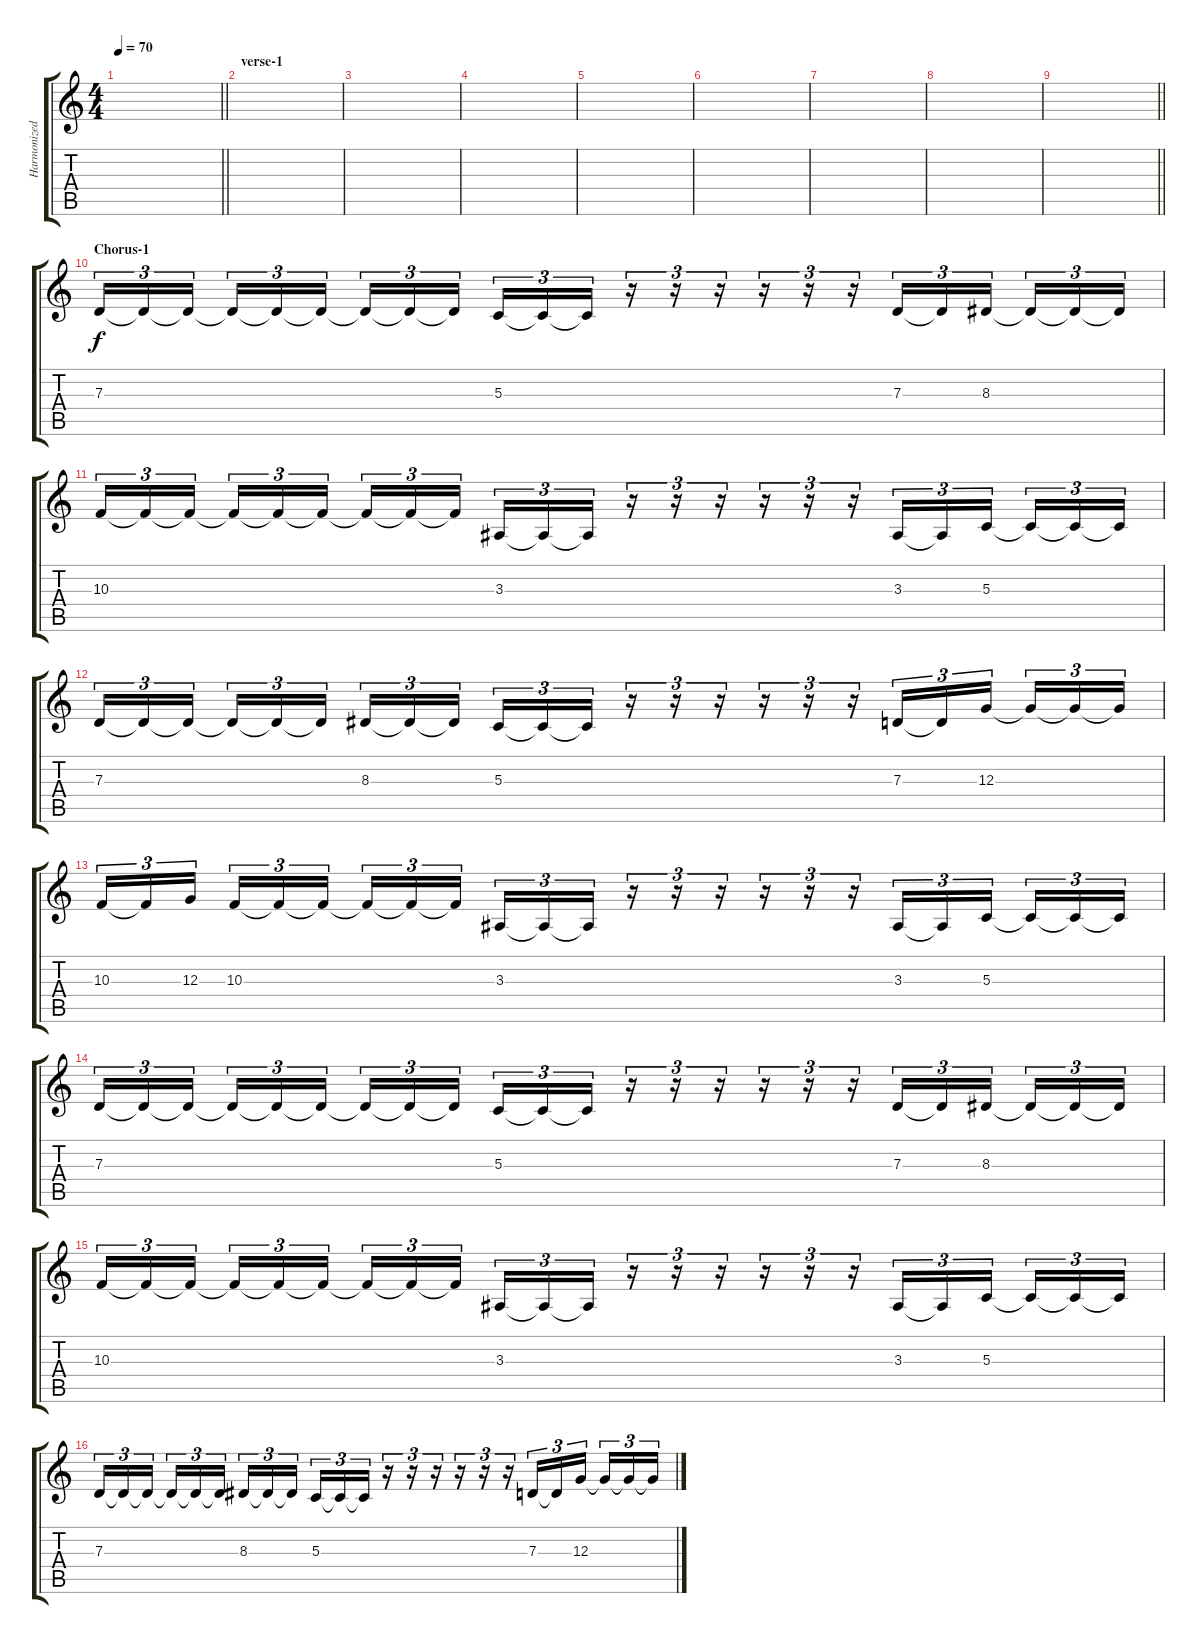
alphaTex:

\track ("Harmonized Vocals" "Harmonized") {instrument lead6voice}
\staff {score tabs}
\tuning (E4 B3 G3 D3 A2 E2) {hide}
\ts (4 4)
\tempo 70
\clef g2
\barLineRight lightlight
\ks c
|
\section ("" "verse-1")
|
|
|
|
|
|
|
\barLineRight lightlight
|
\section ("" "Chorus-1")
7.3.16{tu (3 2)} 7.3{t}.16{tu (3 2)} 7.3{t}.16{tu (3 2)} 7.3{t}.16{tu (3 2)} 7.3{t}.16{tu (3 2)} 7.3{t}.16{tu (3 2)} 7.3{t}.16{tu (3 2)} 7.3{t}.16{tu (3 2)} 7.3{t}.16{tu (3 2)} 5.3.16{tu (3 2)} 5.3{t}.16{tu (3 2)} 5.3{t}.16{tu (3 2)} r.16{tu (3 2)} r.16{tu (3 2)} r.16{tu (3 2)} r.16{tu (3 2)} r.16{tu (3 2)} r.16{tu (3 2)} 7.3.16{tu (3 2)} 7.3{t}.16{tu (3 2)} 8.3.16{tu (3 2)} 8.3{t}.16{tu (3 2)} 8.3{t}.16{tu (3 2)} 8.3{t}.16{tu (3 2)} |
10.3.16{tu (3 2)} 10.3{t}.16{tu (3 2)} 10.3{t}.16{tu (3 2)} 10.3{t}.16{tu (3 2)} 10.3{t}.16{tu (3 2)} 10.3{t}.16{tu (3 2)} 10.3{t}.16{tu (3 2)} 10.3{t}.16{tu (3 2)} 10.3{t}.16{tu (3 2)} 3.3.16{tu (3 2)} 3.3{t}.16{tu (3 2)} 3.3{t}.16{tu (3 2)} r.16{tu (3 2)} r.16{tu (3 2)} r.16{tu (3 2)} r.16{tu (3 2)} r.16{tu (3 2)} r.16{tu (3 2)} 3.3.16{tu (3 2)} 3.3{t}.16{tu (3 2)} 5.3.16{tu (3 2)} 5.3{t}.16{tu (3 2)} 5.3{t}.16{tu (3 2)} 5.3{t}.16{tu (3 2)} |
7.3.16{tu (3 2)} 7.3{t}.16{tu (3 2)} 7.3{t}.16{tu (3 2)} 7.3{t}.16{tu (3 2)} 7.3{t}.16{tu (3 2)} 7.3{t}.16{tu (3 2)} 8.3.16{tu (3 2)} 8.3{t}.16{tu (3 2)} 8.3{t}.16{tu (3 2)} 5.3.16{tu (3 2)} 5.3{t}.16{tu (3 2)} 5.3{t}.16{tu (3 2)} r.16{tu (3 2)} r.16{tu (3 2)} r.16{tu (3 2)} r.16{tu (3 2)} r.16{tu (3 2)} r.16{tu (3 2)} 7.3.16{tu (3 2)} 7.3{t}.16{tu (3 2)} 12.3.16{tu (3 2)} 12.3{t}.16{tu (3 2)} 12.3{t}.16{tu (3 2)} 12.3{t}.16{tu (3 2)} |
10.3.16{tu (3 2)} 10.3{t}.16{tu (3 2)} 12.3.16{tu (3 2)} 10.3.16{tu (3 2)} 10.3{t}.16{tu (3 2)} 10.3{t}.16{tu (3 2)} 10.3{t}.16{tu (3 2)} 10.3{t}.16{tu (3 2)} 10.3{t}.16{tu (3 2)} 3.3.16{tu (3 2)} 3.3{t}.16{tu (3 2)} 3.3{t}.16{tu (3 2)} r.16{tu (3 2)} r.16{tu (3 2)} r.16{tu (3 2)} r.16{tu (3 2)} r.16{tu (3 2)} r.16{tu (3 2)} 3.3.16{tu (3 2)} 3.3{t}.16{tu (3 2)} 5.3.16{tu (3 2)} 5.3{t}.16{tu (3 2)} 5.3{t}.16{tu (3 2)} 5.3{t}.16{tu (3 2)} |
7.3.16{tu (3 2)} 7.3{t}.16{tu (3 2)} 7.3{t}.16{tu (3 2)} 7.3{t}.16{tu (3 2)} 7.3{t}.16{tu (3 2)} 7.3{t}.16{tu (3 2)} 7.3{t}.16{tu (3 2)} 7.3{t}.16{tu (3 2)} 7.3{t}.16{tu (3 2)} 5.3.16{tu (3 2)} 5.3{t}.16{tu (3 2)} 5.3{t}.16{tu (3 2)} r.16{tu (3 2)} r.16{tu (3 2)} r.16{tu (3 2)} r.16{tu (3 2)} r.16{tu (3 2)} r.16{tu (3 2)} 7.3.16{tu (3 2)} 7.3{t}.16{tu (3 2)} 8.3.16{tu (3 2)} 8.3{t}.16{tu (3 2)} 8.3{t}.16{tu (3 2)} 8.3{t}.16{tu (3 2)} |
10.3.16{tu (3 2)} 10.3{t}.16{tu (3 2)} 10.3{t}.16{tu (3 2)} 10.3{t}.16{tu (3 2)} 10.3{t}.16{tu (3 2)} 10.3{t}.16{tu (3 2)} 10.3{t}.16{tu (3 2)} 10.3{t}.16{tu (3 2)} 10.3{t}.16{tu (3 2)} 3.3.16{tu (3 2)} 3.3{t}.16{tu (3 2)} 3.3{t}.16{tu (3 2)} r.16{tu (3 2)} r.16{tu (3 2)} r.16{tu (3 2)} r.16{tu (3 2)} r.16{tu (3 2)} r.16{tu (3 2)} 3.3.16{tu (3 2)} 3.3{t}.16{tu (3 2)} 5.3.16{tu (3 2)} 5.3{t}.16{tu (3 2)} 5.3{t}.16{tu (3 2)} 5.3{t}.16{tu (3 2)} |
7.3.16{tu (3 2)} 7.3{t}.16{tu (3 2)} 7.3{t}.16{tu (3 2)} 7.3{t}.16{tu (3 2)} 7.3{t}.16{tu (3 2)} 7.3{t}.16{tu (3 2)} 8.3.16{tu (3 2)} 8.3{t}.16{tu (3 2)} 8.3{t}.16{tu (3 2)} 5.3.16{tu (3 2)} 5.3{t}.16{tu (3 2)} 5.3{t}.16{tu (3 2)} r.16{tu (3 2)} r.16{tu (3 2)} r.16{tu (3 2)} r.16{tu (3 2)} r.16{tu (3 2)} r.16{tu (3 2)} 7.3.16{tu (3 2)} 7.3{t}.16{tu (3 2)} 12.3.16{tu (3 2)} 12.3{t}.16{tu (3 2)} 12.3{t}.16{tu (3 2)} 12.3{t}.16{tu (3 2)}
